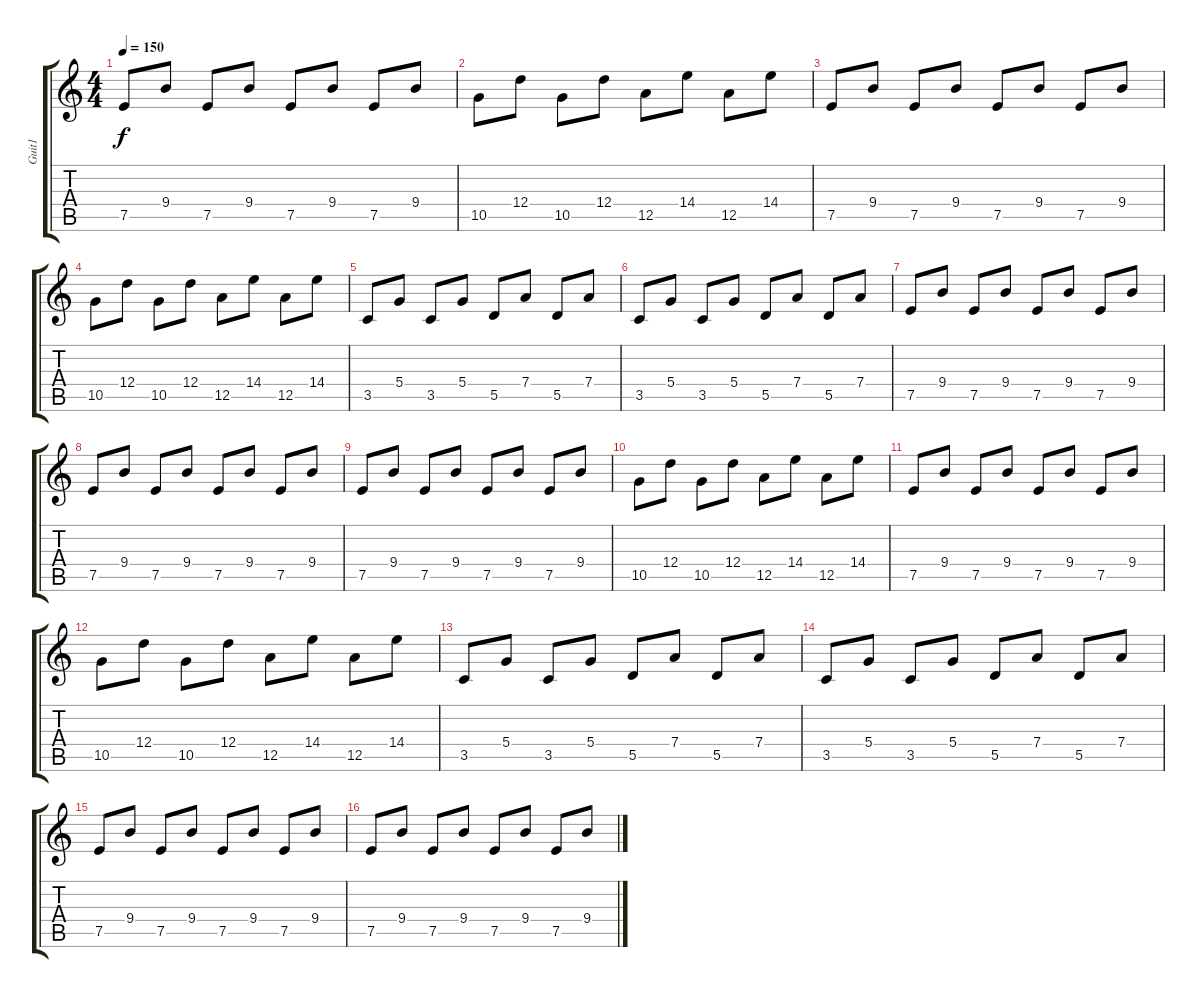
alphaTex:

\track ("Guit1" "Guit1") {instrument overdrivenguitar}
\staff {score tabs}
\tuning (E4 B3 G3 D3 A2 E2) {hide}
\ts (4 4)
\tempo 150
\clef g2
\ks c
7.5.8{dy f volume 11 instrument acousticguitarnylon} 9.4.8 7.5.8 9.4.8 7.5.8 9.4.8 7.5.8 9.4.8 |
10.5.8 12.4.8 10.5.8 12.4.8 12.5.8 14.4.8 12.5.8 14.4.8 |
7.5.8 9.4.8 7.5.8 9.4.8 7.5.8 9.4.8 7.5.8 9.4.8 |
10.5.8 12.4.8 10.5.8 12.4.8 12.5.8 14.4.8 12.5.8 14.4.8 |
3.5.8 5.4.8 3.5.8 5.4.8 5.5.8 7.4.8 5.5.8 7.4.8 |
3.5.8 5.4.8 3.5.8 5.4.8 5.5.8 7.4.8 5.5.8 7.4.8 |
7.5.8 9.4.8 7.5.8 9.4.8 7.5.8 9.4.8 7.5.8 9.4.8 |
7.5.8 9.4.8 7.5.8 9.4.8 7.5.8 9.4.8 7.5.8 9.4.8 |
7.5.8{volume 11 instrument acousticguitarnylon} 9.4.8 7.5.8 9.4.8 7.5.8 9.4.8 7.5.8 9.4.8 |
10.5.8 12.4.8 10.5.8 12.4.8 12.5.8 14.4.8 12.5.8 14.4.8 |
7.5.8 9.4.8 7.5.8 9.4.8 7.5.8 9.4.8 7.5.8 9.4.8 |
10.5.8 12.4.8 10.5.8 12.4.8 12.5.8 14.4.8 12.5.8 14.4.8 |
3.5.8 5.4.8 3.5.8 5.4.8 5.5.8 7.4.8 5.5.8 7.4.8 |
3.5.8 5.4.8 3.5.8 5.4.8 5.5.8 7.4.8 5.5.8 7.4.8 |
7.5.8 9.4.8 7.5.8 9.4.8 7.5.8 9.4.8 7.5.8 9.4.8 |
7.5.8 9.4.8 7.5.8 9.4.8 7.5.8 9.4.8 7.5.8 9.4.8
